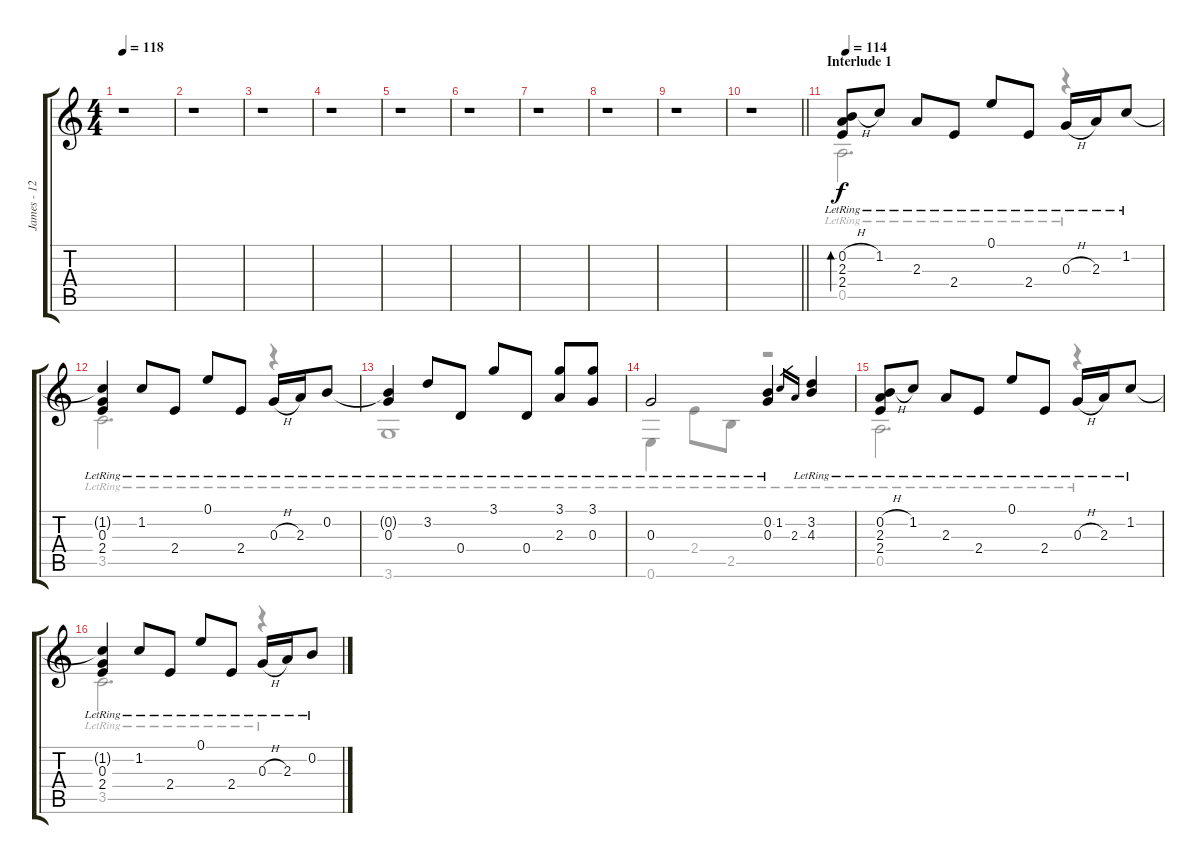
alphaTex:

\track ("James - 12 String Acoustic" "James - 12") {instrument acousticguitarsteel}
\staff {score tabs}
\tuning (E4 B3 G3 D3 A2 E2) {hide}
\voice
\ts (4 4)
\tempo 118
\clef g2
\ks c
r.1{dy f} |
r.1 |
r.1 |
r.1 |
r.1 |
r.1 |
r.1 |
r.1 |
r.1 |
\barLineRight lightlight
r.1 |
\section ("" "Interlude 1")
\tempo 114
(0.2{h lr} 2.3{lr} 2.4{lr}).8{bd 120} 1.2{lr}.8 2.3{lr}.8 2.4{lr}.8 0.1{lr}.8 2.4{lr}.8 0.3{h lr}.16 2.3{lr}.16 1.2{lr}.8 |
(1.2{t} 0.3{lr} 2.4{lr}).4 1.2{lr}.8 2.4{lr}.8 0.1{lr}.8 2.4{lr}.8 0.3{h lr}.16 2.3{lr}.16 0.2{lr}.8 |
(0.2{t} 0.3{lr}).4 3.2{lr}.8 0.4{lr}.8 3.1{lr}.8 0.4{lr}.8 (3.1 2.3{lr}).8 (3.1 0.3{lr}).8 |
0.3{lr}.2 (0.2{lr} 0.3{lr}).4 1.2.16{gr} 2.3.16{gr} (3.2{lr} 4.3{lr}).4 |
(0.2{h lr} 2.3{lr} 2.4{lr}).8 1.2{lr}.8 2.3{lr}.8 2.4{lr}.8 0.1{lr}.8 2.4{lr}.8 0.3{h lr}.16 2.3{lr}.16 1.2{lr}.8 |
(1.2{t} 0.3{lr} 2.4{lr}).4 1.2{lr}.8 2.4{lr}.8 0.1{lr}.8 2.4{lr}.8 0.3{h lr}.16 2.3{lr}.16 0.2{lr}.8
\voice
\clef g2
\ottava regular
\simile none
\ks c
|
|
|
|
|
|
|
|
|
\barLineRight lightlight
|
0.5{lr}.2{d} r.4 |
3.5{lr}.2{d} r.4 |
3.6{lr}.1 |
0.6{lr}.4 2.4{lr}.8 2.5{lr}.8 r.2 |
0.5{lr}.2{d} r.4 |
3.5{lr}.2{d} r.4
